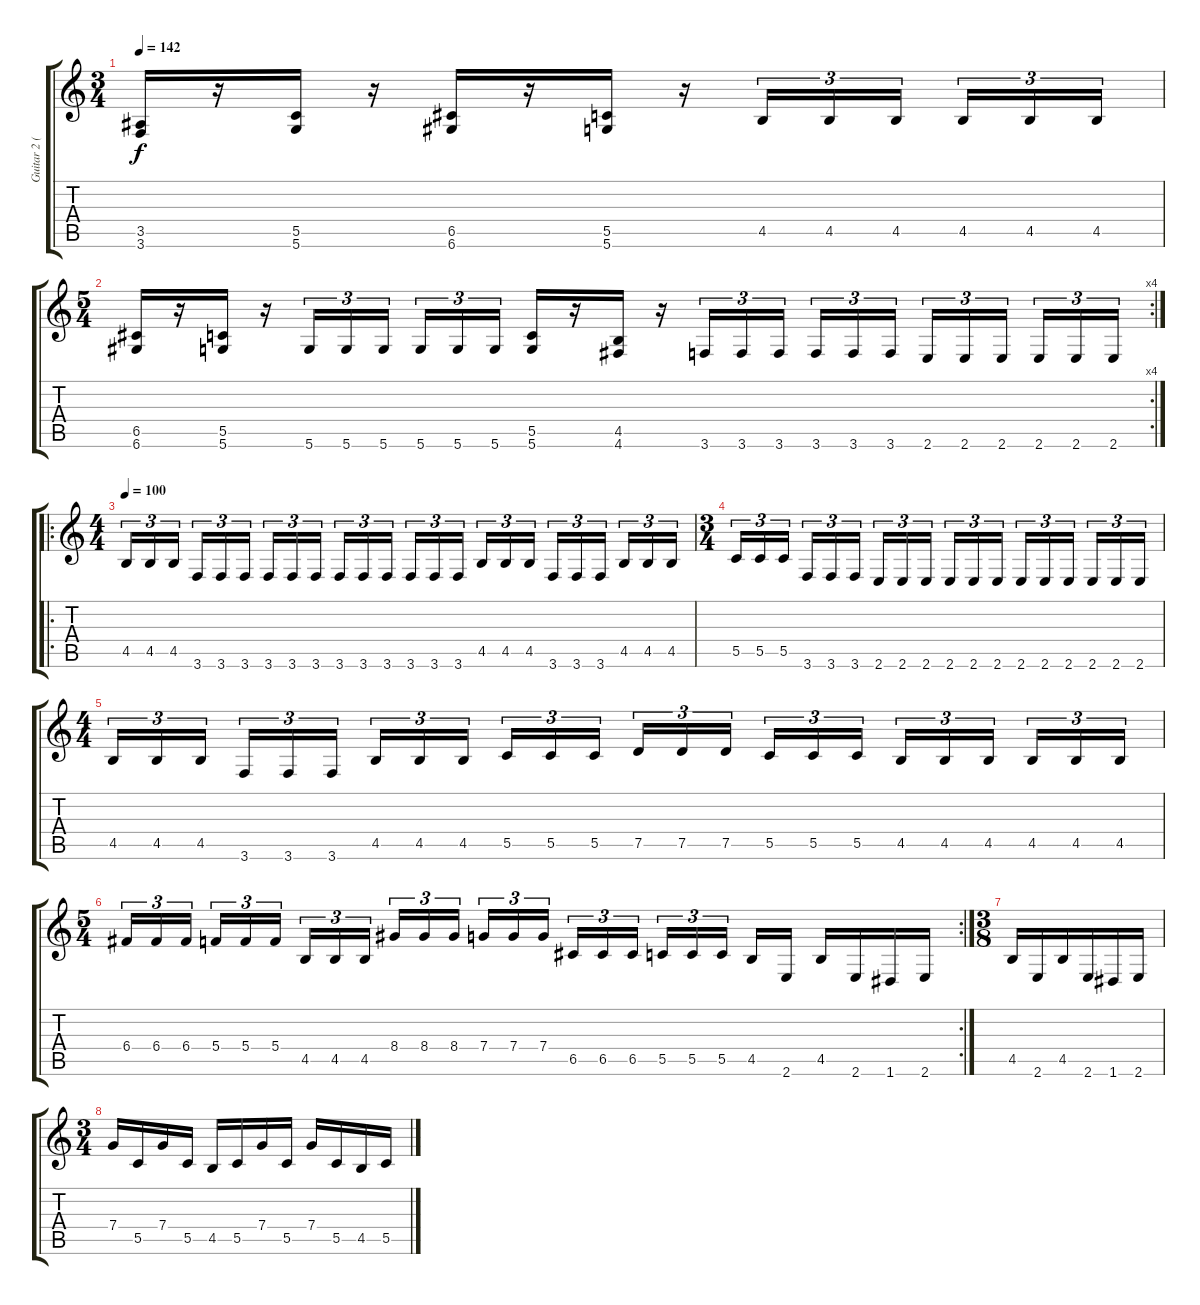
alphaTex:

\track ("Guitar 2 (Erik)" "Guitar 2 (") {instrument distortionguitar}
\staff {score tabs}
\tuning (D4 A3 F3 C3 G2 D2) {hide}
\ts (3 4)
\tempo 142
\clef g2
\ks c
(3.5 3.6).16{dy f} r.16 (5.5 5.6).16 r.16 (6.5 6.6).16 r.16 (5.5 5.6).16 r.16 4.5.16{tu (3 2)} 4.5.16{tu (3 2)} 4.5.16{tu (3 2)} 4.5.16{tu (3 2)} 4.5.16{tu (3 2)} 4.5.16{tu (3 2)} |
\rc 4
\ts (5 4)
(6.5 6.6).16 r.16 (5.5 5.6).16 r.16 5.6.16{tu (3 2)} 5.6.16{tu (3 2)} 5.6.16{tu (3 2)} 5.6.16{tu (3 2)} 5.6.16{tu (3 2)} 5.6.16{tu (3 2)} (5.5 5.6).16 r.16 (4.5 4.6).16 r.16 3.6.16{tu (3 2)} 3.6.16{tu (3 2)} 3.6.16{tu (3 2)} 3.6.16{tu (3 2)} 3.6.16{tu (3 2)} 3.6.16{tu (3 2)} 2.6.16{tu (3 2)} 2.6.16{tu (3 2)} 2.6.16{tu (3 2)} 2.6.16{tu (3 2)} 2.6.16{tu (3 2)} 2.6.16{tu (3 2)} |
\ro
\ts (4 4)
\tempo 100
4.5.16{tu (3 2)} 4.5.16{tu (3 2)} 4.5.16{tu (3 2)} 3.6.16{tu (3 2)} 3.6.16{tu (3 2)} 3.6.16{tu (3 2)} 3.6.16{tu (3 2)} 3.6.16{tu (3 2)} 3.6.16{tu (3 2)} 3.6.16{tu (3 2)} 3.6.16{tu (3 2)} 3.6.16{tu (3 2)} 3.6.16{tu (3 2)} 3.6.16{tu (3 2)} 3.6.16{tu (3 2)} 4.5.16{tu (3 2)} 4.5.16{tu (3 2)} 4.5.16{tu (3 2)} 3.6.16{tu (3 2)} 3.6.16{tu (3 2)} 3.6.16{tu (3 2)} 4.5.16{tu (3 2)} 4.5.16{tu (3 2)} 4.5.16{tu (3 2)} |
\ts (3 4)
5.5.16{tu (3 2)} 5.5.16{tu (3 2)} 5.5.16{tu (3 2)} 3.6.16{tu (3 2)} 3.6.16{tu (3 2)} 3.6.16{tu (3 2)} 2.6.16{tu (3 2)} 2.6.16{tu (3 2)} 2.6.16{tu (3 2)} 2.6.16{tu (3 2)} 2.6.16{tu (3 2)} 2.6.16{tu (3 2)} 2.6.16{tu (3 2)} 2.6.16{tu (3 2)} 2.6.16{tu (3 2)} 2.6.16{tu (3 2)} 2.6.16{tu (3 2)} 2.6.16{tu (3 2)} |
\ts (4 4)
4.5.16{tu (3 2)} 4.5.16{tu (3 2)} 4.5.16{tu (3 2)} 3.6.16{tu (3 2)} 3.6.16{tu (3 2)} 3.6.16{tu (3 2)} 4.5.16{tu (3 2)} 4.5.16{tu (3 2)} 4.5.16{tu (3 2)} 5.5.16{tu (3 2)} 5.5.16{tu (3 2)} 5.5.16{tu (3 2)} 7.5.16{tu (3 2)} 7.5.16{tu (3 2)} 7.5.16{tu (3 2)} 5.5.16{tu (3 2)} 5.5.16{tu (3 2)} 5.5.16{tu (3 2)} 4.5.16{tu (3 2)} 4.5.16{tu (3 2)} 4.5.16{tu (3 2)} 4.5.16{tu (3 2)} 4.5.16{tu (3 2)} 4.5.16{tu (3 2)} |
\rc 2
\ts (5 4)
6.4.16{tu (3 2)} 6.4.16{tu (3 2)} 6.4.16{tu (3 2)} 5.4.16{tu (3 2)} 5.4.16{tu (3 2)} 5.4.16{tu (3 2)} 4.5.16{tu (3 2)} 4.5.16{tu (3 2)} 4.5.16{tu (3 2)} 8.4.16{tu (3 2)} 8.4.16{tu (3 2)} 8.4.16{tu (3 2)} 7.4.16{tu (3 2)} 7.4.16{tu (3 2)} 7.4.16{tu (3 2)} 6.5.16{tu (3 2)} 6.5.16{tu (3 2)} 6.5.16{tu (3 2)} 5.5.16{tu (3 2)} 5.5.16{tu (3 2)} 5.5.16{tu (3 2)} 4.5.16 2.6.16 4.5.16 2.6.16 1.6.16 2.6.16 |
\ts (3 8)
4.5.16 2.6.16 4.5.16 2.6.16 1.6.16 2.6.16 |
\ts (3 4)
7.4.16 5.5.16 7.4.16 5.5.16 4.5.16 5.5.16 7.4.16 5.5.16 7.4.16 5.5.16 4.5.16 5.5.16
